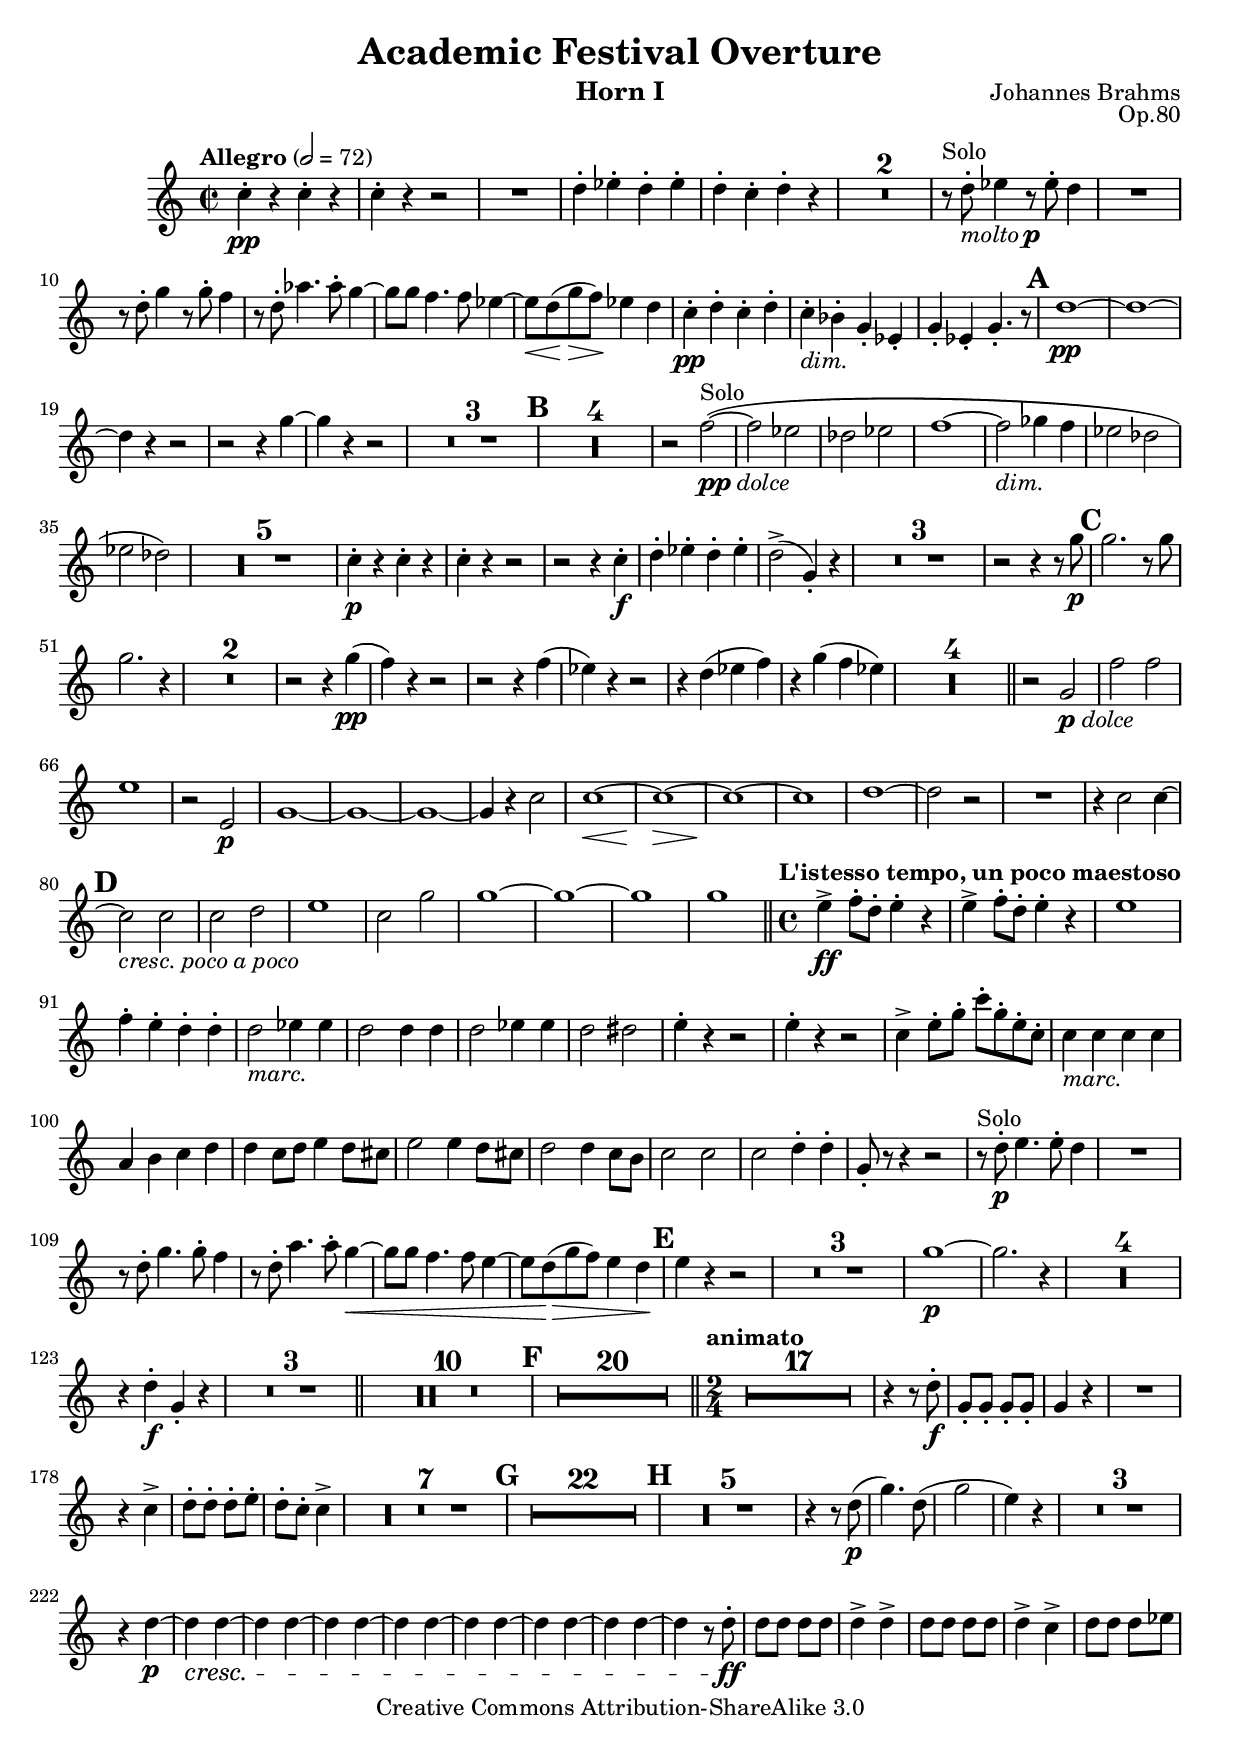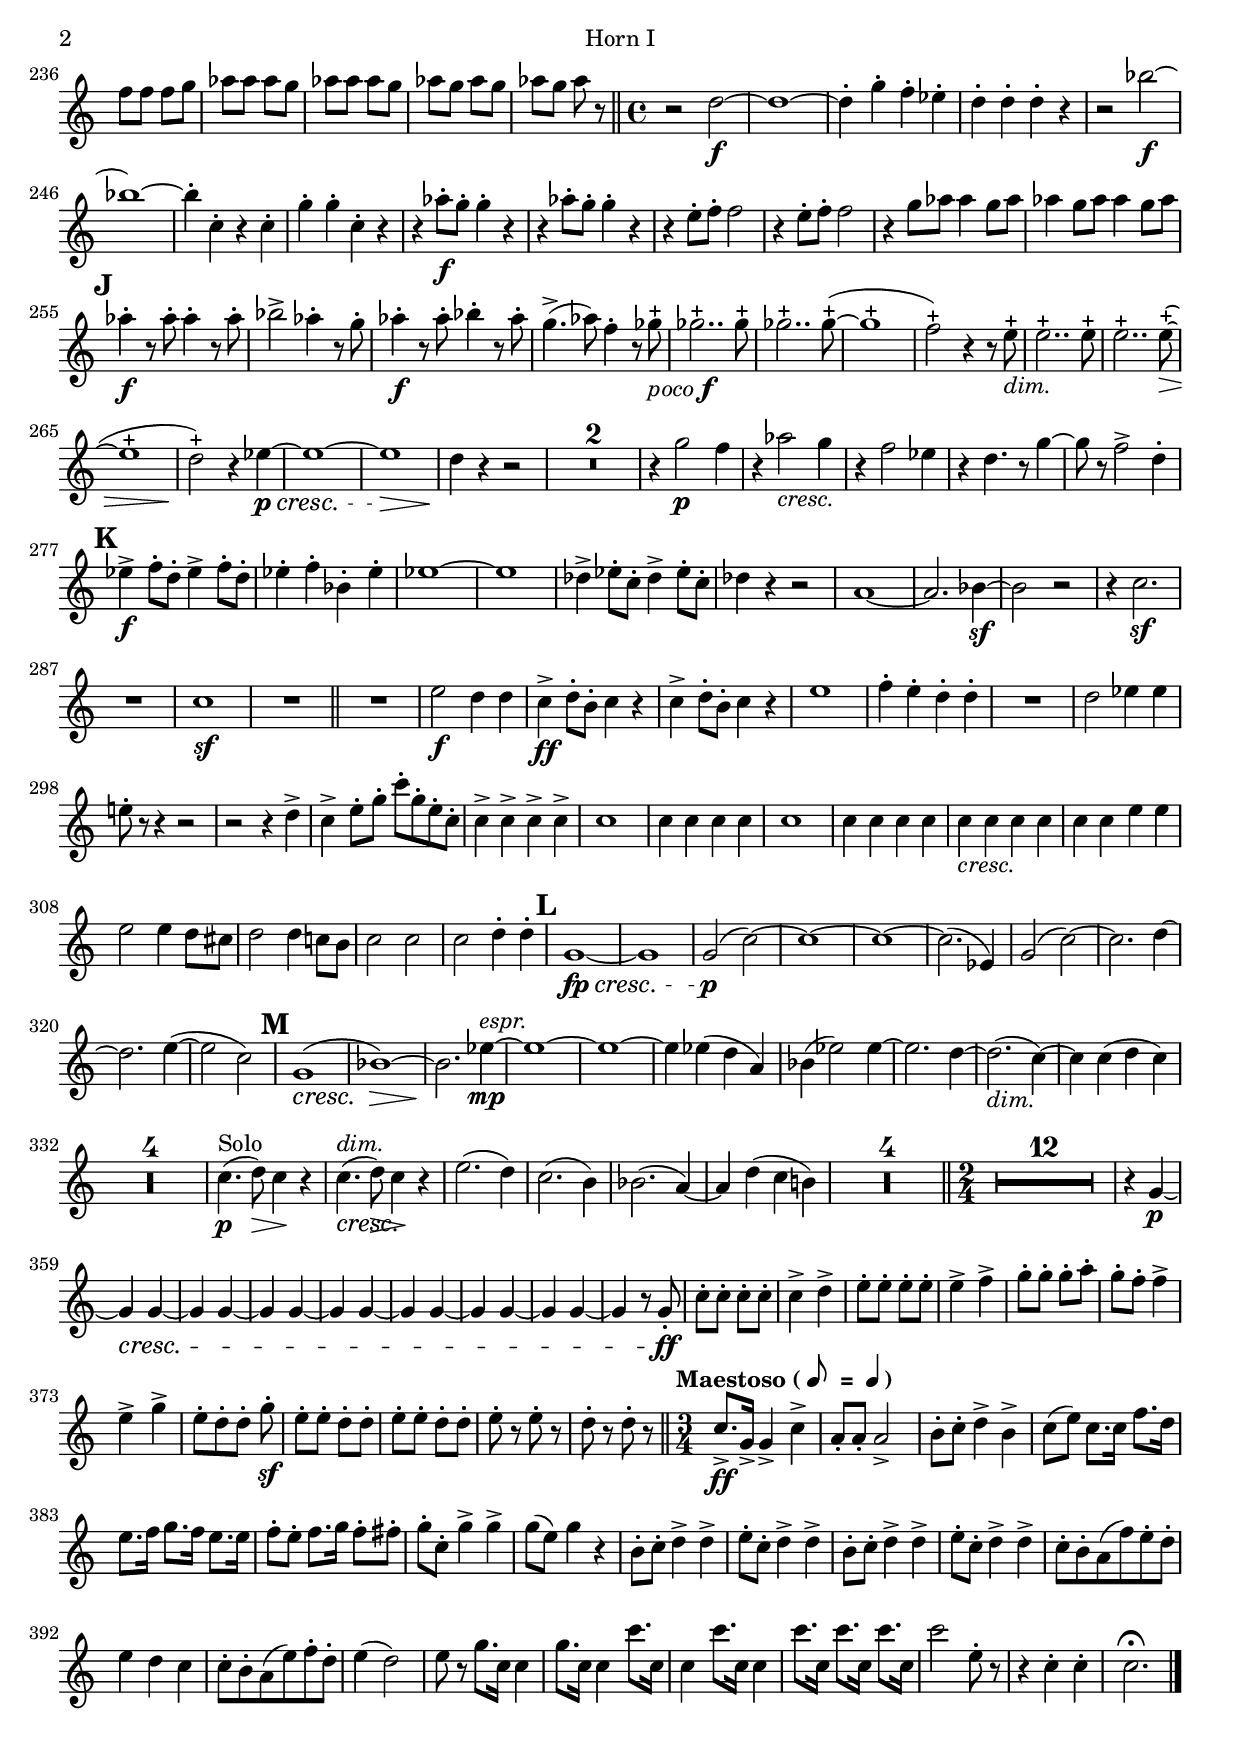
\version "2.12.2"

\include "defs.ily" 
\include "horn1.ily" 

instrument = "Horn I"

notes = \hornOne

\version "2.12.2"

\include "defs.ily"

\paper
{
  ragged-last-bottom = ##f
}

\book
{
  \include "header.ily"
  \score
  {
    \new Staff
    {
      \set Score.skipBars = ##t
      << \notes \outline >>
    }
  }
}



